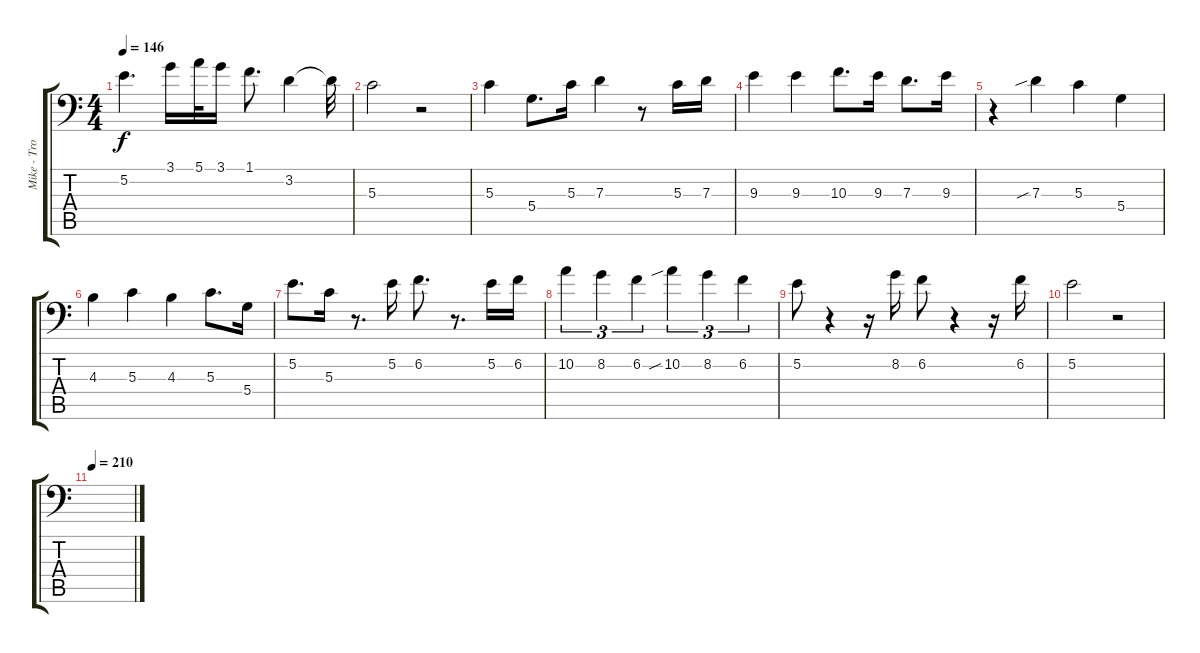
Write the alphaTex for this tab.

\track ("Mike - Trombone" "Mike - Tro") {instrument trombone}
\staff {score tabs}
\tuning (E4 B3 G3 D3 A2 A1) {hide}
\ts (4 4)
\tempo 146
\clef f4
\ks c
5.2.4{d dy f} 3.1.16 5.1.32 3.1.16 1.1.8{d} 3.2.4 3.2{t}.32 |
5.3.2 r.2 |
5.3.4 5.4.8{d} 5.3.16 7.3.4 r.8 5.3.16 7.3.16 |
9.3.4 9.3.4 10.3.8{d} 9.3.16 7.3.8{d} 9.3.16 |
r.4 7.3{sib}.4 5.3.4 5.4.4 |
4.3.4 5.3.4 4.3.4 5.3.8{d} 5.4.16 |
5.2.8{d} 5.3.16 r.8{d} 5.2.16 6.2.8{d} r.8{d} 5.2.16 6.2.16 |
10.2.4{tu (3 2)} 8.2.4{tu (3 2)} 6.2.4{tu (3 2)} 10.2{sib}.4{tu (3 2)} 8.2.4{tu (3 2)} 6.2.4{tu (3 2)} |
5.2.8 r.4 r.16 8.2.16 6.2.8 r.4 r.16 6.2.16 |
5.2.2 r.2 |
\tempo 210
